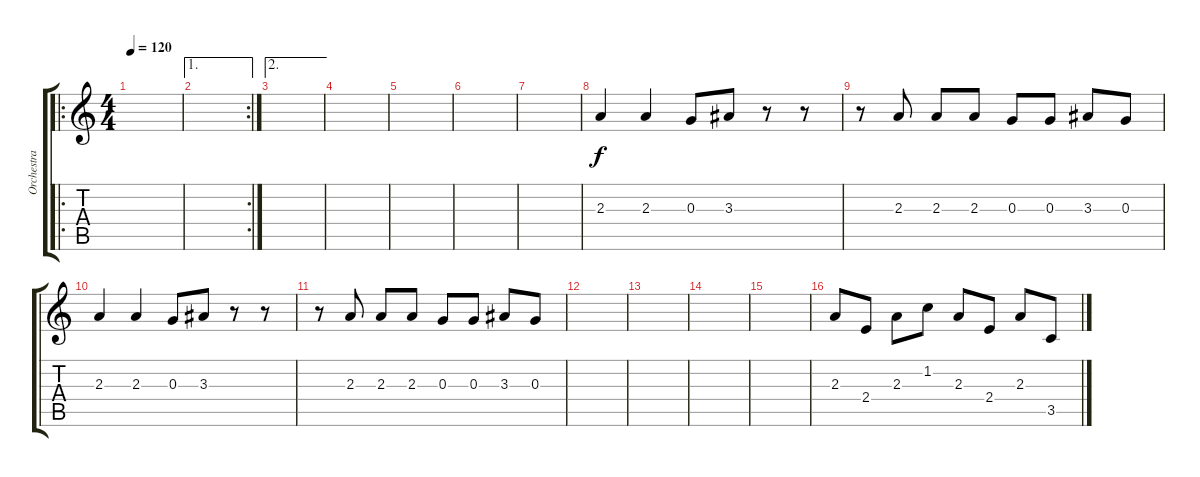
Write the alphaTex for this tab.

\track ("Orchestra" "Orchestra") {instrument orchestrahit}
\staff {score tabs}
\tuning (E5 B4 G4 D4 A3 E3) {hide}
\ro
\ts (4 4)
\tempo 120
\clef g2
\ks c
|
\ae 1
\rc 2
|
\ae 2
|
|
|
|
|
2.3.4 2.3.4 0.3.8 3.3.8 r.8 r.8 |
r.8 2.3.8 2.3.8 2.3.8 0.3.8 0.3.8 3.3.8 0.3.8 |
2.3.4 2.3.4 0.3.8 3.3.8 r.8 r.8 |
r.8 2.3.8 2.3.8 2.3.8 0.3.8 0.3.8 3.3.8 0.3.8 |
|
|
|
|
2.3.8{instrument stringensemble1} 2.4.8 2.3.8 1.2.8 2.3.8 2.4.8 2.3.8 3.5.8
